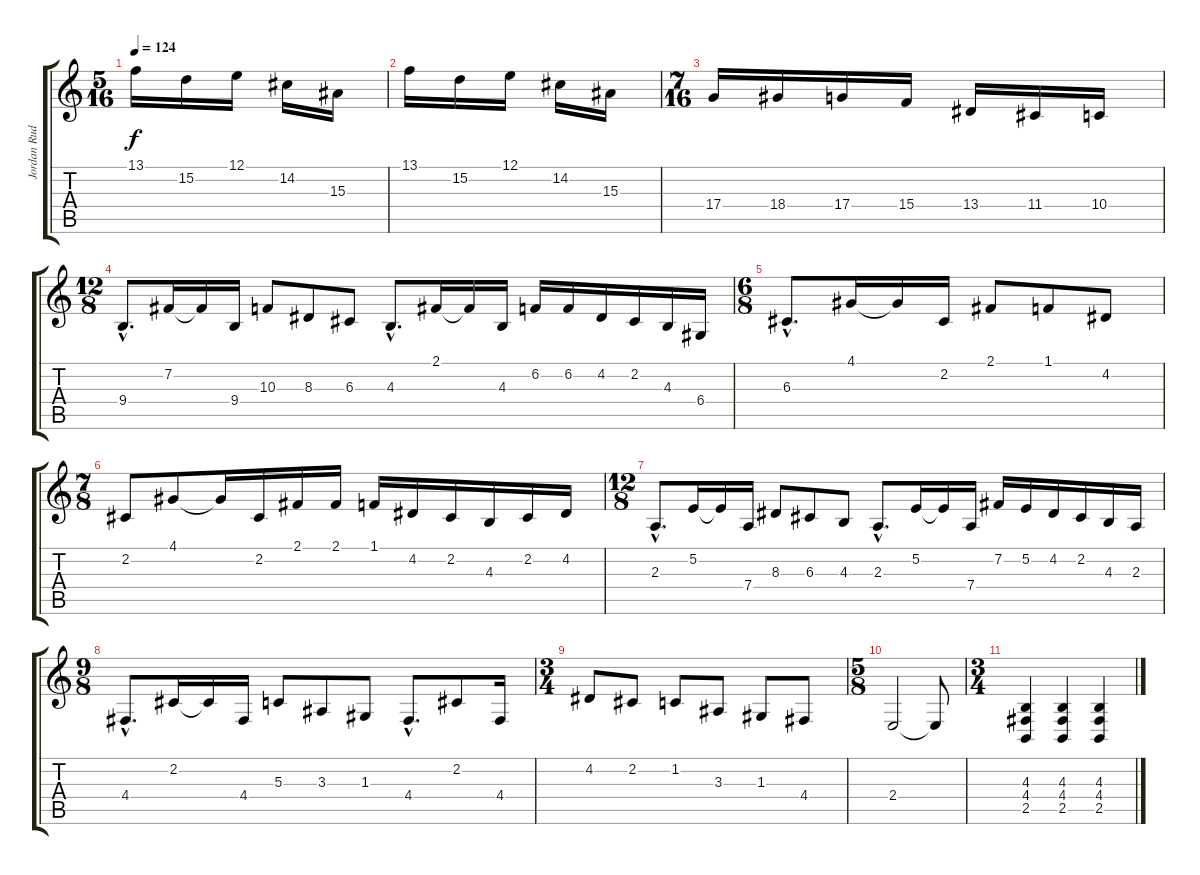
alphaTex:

\track ("Jordan Rudess - Keyboard" "Jordan Rud") {instrument stringensemble1}
\staff {score tabs}
\tuning (E4 B3 G3 D3 A2 E2) {hide}
\ts (5 16)
\tempo 124
\clef g2
\ks c
13.1.16{dy f} 15.2.16 12.1.16 14.2.16 15.3.16 |
13.1.16 15.2.16 12.1.16 14.2.16 15.3.16 |
\ts (7 16)
17.4.16 18.4.16 17.4.16 15.4.16 13.4.16 11.4.16 10.4.16 |
\ts (12 8)
9.4{hac}.8{d} 7.2.16 7.2{t}.16 9.4.16 10.3.8 8.3.8 6.3.8 4.3{hac}.8{d} 2.1.16 2.1{t}.16 4.3.16 6.2.16 6.2.16 4.2.16 2.2.16 4.3.16 6.4.16 |
\ts (6 8)
6.3{hac}.8{d} 4.1.16 4.1{t}.16 2.2.16 2.1.8 1.1.8 4.2.8 |
\ts (7 8)
2.2.8 4.1.8 4.1{t}.16 2.2.16 2.1.16 2.1.16 1.1.16 4.2.16 2.2.16 4.3.16 2.2.16 4.2.16 |
\ts (12 8)
2.3{hac}.8{d} 5.2.16 5.2{t}.16 7.4.16 8.3.8 6.3.8 4.3.8 2.3{hac}.8{d} 5.2.16 5.2{t}.16 7.4.16 7.2.16 5.2.16 4.2.16 2.2.16 4.3.16 2.3.16 |
\ts (9 8)
4.4{hac}.8{d} 2.2.16 2.2{t}.16 4.4.16 5.3.8 3.3.8 1.3.8 4.4{hac}.8{d} 2.2.8 4.4.16 |
\ts (3 4)
4.2.8 2.2.8 1.2.8 3.3.8 1.3.8 4.4.8 |
\ts (5 8)
2.4.2 2.4{t}.8 |
\ts (3 4)
(4.3 4.4 2.5).4 (4.3 4.4 2.5).4 (4.3 4.4 2.5).4
